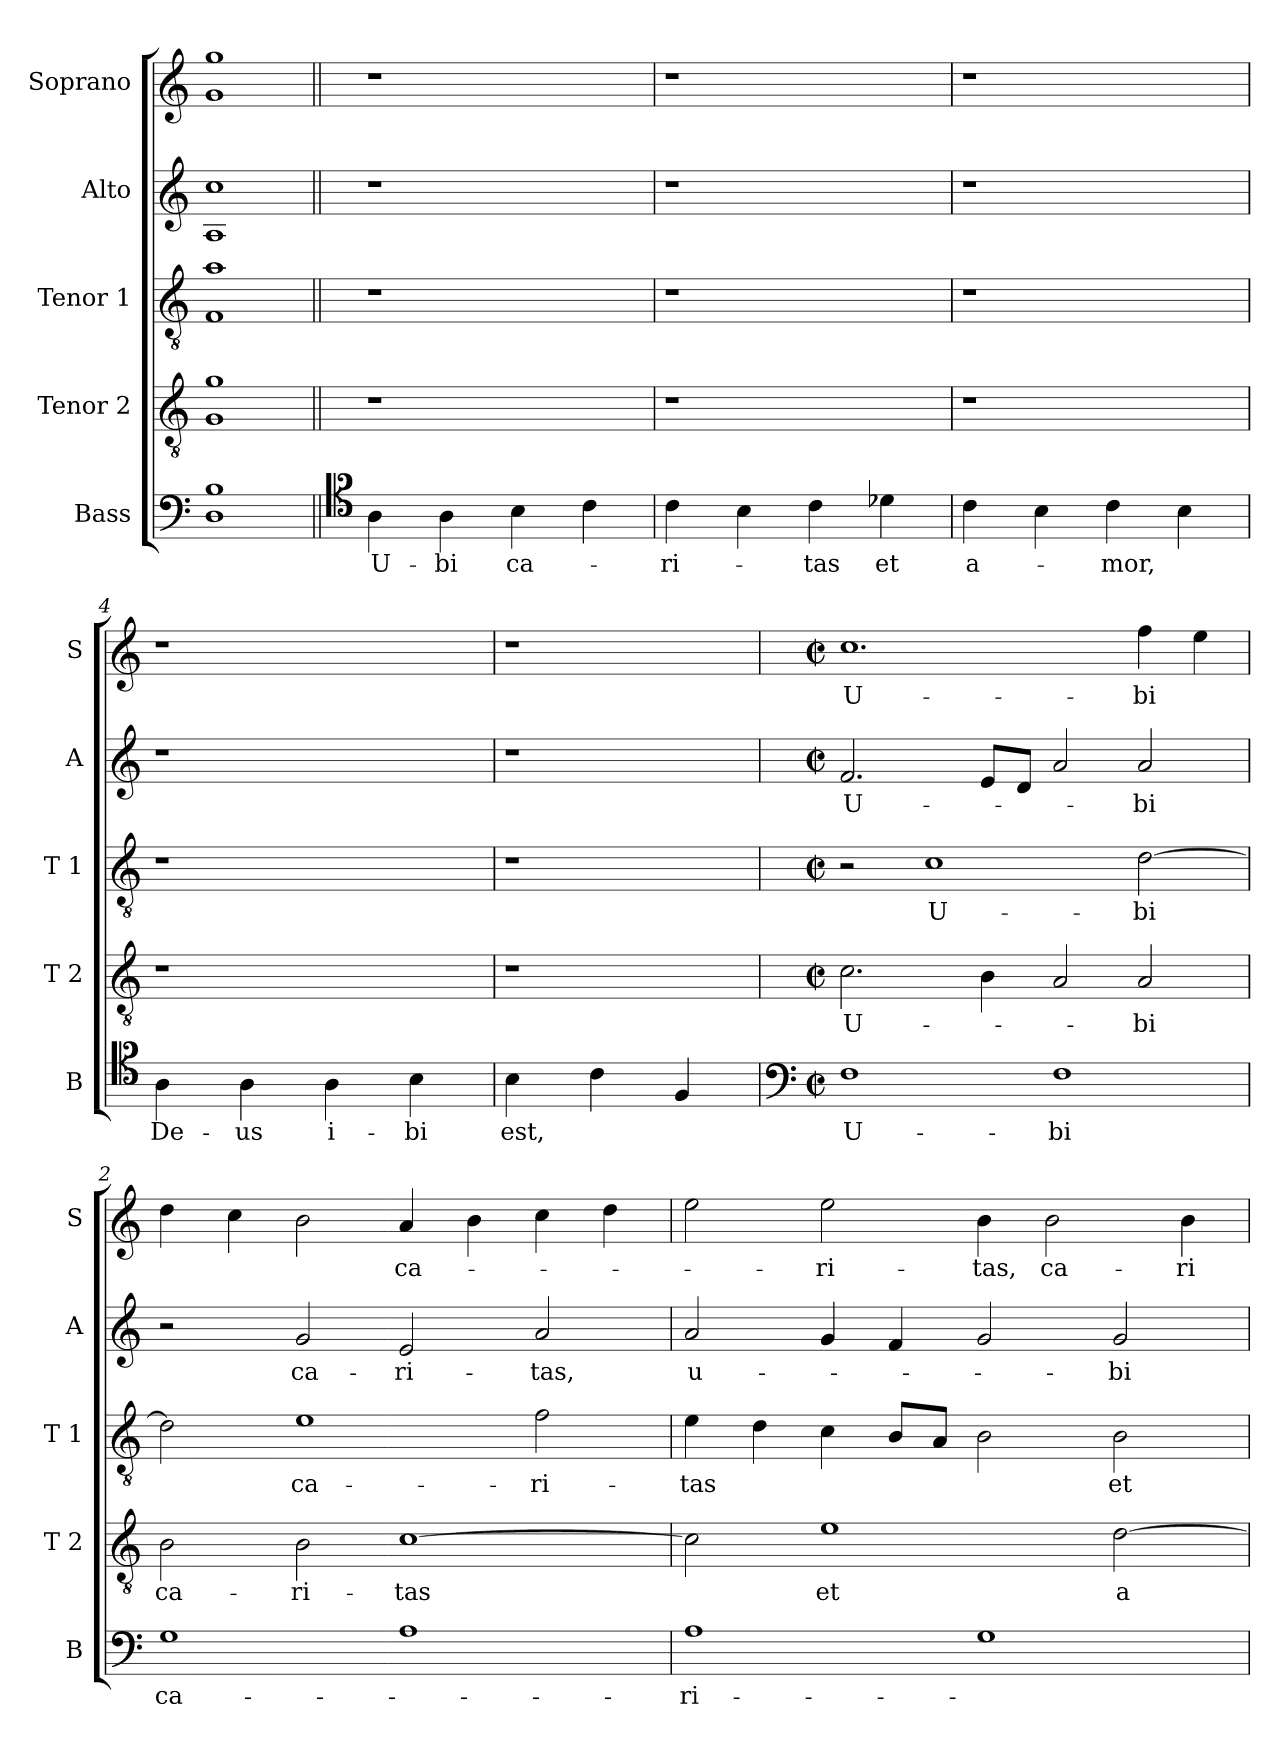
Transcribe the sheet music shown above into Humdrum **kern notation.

**kern	**text	**kern	**text	**kern	**text	**kern	**text	**kern	**text
*part5	*part5	*part4	*part4	*part3	*part3	*part2	*part2	*part1	*part1
*staff5	*staff5	*staff4	*staff4	*staff3	*staff3	*staff2	*staff2	*staff1	*staff1
*I"Bass	*	*I"Tenor 2	*	*I"Tenor 1	*	*I"Alto	*	*I"Soprano	*
*I'B	*	*I'T 2	*	*I'T 1	*	*I'A	*	*I'S	*
*clefF4	*	*clefGv2	*	*clefGv2	*	*clefG2	*	*clefG2	*
*k[]	*	*k[]	*	*k[]	*	*k[]	*	*k[]	*
*C:	*	*C:	*	*C:	*	*C:	*	*C:	*
=	=	=	=	=	=	=	=	=	=
1D 1B	.	1G 1g	.	1F 1a	.	1A 1cc	.	1g 1gg	.
!!LO:LB:g=z
=1X||	=1X||	=1X||	=1X||	=1X||	=1X||	=1X||	=1X||	=1X||	=1X||
*stria4	*	*	*	*	*	*	*	*	*
*clefC5	*	*	*	*	*	*	*	*	*
!LO:N:head=solid	!LO:LY:b	!	!	!	!	!	!	!	!
2F	U-	1r	.	1r	.	1r	.	1r	.
!LO:N:head=solid	!LO:LY:b	!	!	!	!	!	!	!	!
2F	-bi	.	.	.	.	.	.	.	.
!LO:N:head=solid	!LO:LY:b	!	!	!	!	!	!	!	!
2G	ca-	1ryy	.	1ryy	.	1ryy	.	1ryy	.
!LO:N:head=solid	!	!	!	!	!	!	!	!	!
2A	.	.	.	.	.	.	.	.	.
=2X	=2X	=2X	=2X	=2X	=2X	=2X	=2X	=2X	=2X
!LO:N:head=solid	!LO:LY:b	!	!	!	!	!	!	!	!
2A	-ri-	1r	.	1r	.	1r	.	1r	.
!LO:N:head=solid	!	!	!	!	!	!	!	!	!
2G	.	.	.	.	.	.	.	.	.
!LO:N:head=solid	!LO:LY:b	!	!	!	!	!	!	!	!
2A	-tas	1ryy	.	1ryy	.	1ryy	.	1ryy	.
!LO:N:head=solid	!LO:LY:b	!	!	!	!	!	!	!	!
2B-X	et	.	.	.	.	.	.	.	.
=3X	=3X	=3X	=3X	=3X	=3X	=3X	=3X	=3X	=3X
!LO:N:head=solid	!LO:LY:b	!	!	!	!	!	!	!	!
2A	a-	1r	.	1r	.	1r	.	1r	.
!LO:N:head=solid	!	!	!	!	!	!	!	!	!
2G	.	.	.	.	.	.	.	.	.
!LO:N:head=solid	!LO:LY:b	!	!	!	!	!	!	!	!
2A	-mor,	1ryy	.	1ryy	.	1ryy	.	1ryy	.
!LO:N:head=solid	!	!	!	!	!	!	!	!	!
2G	.	.	.	.	.	.	.	.	.
=4X	=4X	=4X	=4X	=4X	=4X	=4X	=4X	=4X	=4X
!LO:N:head=solid	!LO:LY:b	!	!	!	!	!	!	!	!
2F	De-	1r	.	1r	.	1r	.	1r	.
!LO:N:head=solid	!LO:LY:b	!	!	!	!	!	!	!	!
2F	-us	.	.	.	.	.	.	.	.
!LO:N:head=solid	!LO:LY:b	!	!	!	!	!	!	!	!
2F	i-	1ryy	.	1ryy	.	1ryy	.	1ryy	.
!LO:N:head=solid	!LO:LY:b	!	!	!	!	!	!	!	!
2G	-bi	.	.	.	.	.	.	.	.
=5X	=5X	=5X	=5X	=5X	=5X	=5X	=5X	=5X	=5X
!LO:N:head=solid	!LO:LY:b	!	!	!	!	!	!	!	!
2G	est,	1r	.	1r	.	1r	.	1r	.
!LO:N:head=solid	!	!	!	!	!	!	!	!	!
2A	.	.	.	.	.	.	.	.	.
!LO:N:head=solid	!	!	!	!	!	!	!	!	!
2D	.	2ryy	.	2ryy	.	2ryy	.	2ryy	.
!!LO:LB:g=z
=1	=1	=1	=1	=1	=1	=1	=1	=1	=1
*stria5	*	*	*	*	*	*	*	*	*
*clefF4	*	*	*	*	*	*	*	*	*
*M2/2	*	*M2/2	*	*M2/2	*	*M2/2	*	*M2/2	*
*met(c|)	*	*met(c|)	*	*met(c|)	*	*met(c|)	*	*met(c|)	*
!	!LO:LY:b	!	!LO:LY:b	!	!	!	!LO:LY:b	!	!LO:LY:b
1F	U-	2.c\	U-	2r	.	2.f/	U-	1.cc	U-
!	!	!	!	!	!LO:LY:b	!	!	!	!
.	.	.	.	1c	U-	.	.	.	.
.	.	4B\	.	.	.	8e/L	.	.	.
.	.	.	.	.	.	8d/J	.	.	.
!	!LO:LY:b	!	!	!	!	!	!	!	!
1F	-bi	2A/	.	.	.	2a/	.	.	.
!	!	!	!LO:LY:b	!	!LO:LY:b	!	!LO:LY:b	!	!LO:LY:b
.	.	2A/	-bi	[2d\	-bi	2a/	-bi	4ff\	-bi
.	.	.	.	.	.	.	.	4ee\	.
=2	=2	=2	=2	=2	=2	=2	=2	=2	=2
!	!LO:LY:b	!	!LO:LY:b	!	!	!	!	!	!
1G	ca-	2B\	ca-	2d\]	.	2r	.	4dd\	.
.	.	.	.	.	.	.	.	4cc\	.
!	!	!	!LO:LY:b	!	!LO:LY:b	!	!LO:LY:b	!	!
.	.	2B\	-ri-	1e	ca-	2g/	ca-	2b\	.
!	!	!	!LO:LY:b	!	!	!	!LO:LY:b	!	!LO:LY:b
1A	.	[1c	-tas	.	.	2e/	-ri-	4a/	ca-
.	.	.	.	.	.	.	.	4b\	.
!	!	!	!	!	!LO:LY:b	!	!LO:LY:b	!	!
.	.	.	.	2f\	-ri-	2a/	-tas,	4cc\	.
.	.	.	.	.	.	.	.	4dd\	.
=3	=3	=3	=3	=3	=3	=3	=3	=3	=3
!	!LO:LY:b	!	!	!	!LO:LY:b	!	!LO:LY:b	!	!
1A	-ri-	2c\]	.	4e\	-tas	2a/	u-	2ee\	.
.	.	.	.	4d\	.	.	.	.	.
!	!	!	!LO:LY:b	!	!	!	!	!	!LO:LY:b
.	.	1e	et	4c\	.	4g/	.	2ee\	-ri-
.	.	.	.	8B/L	.	4f/	.	.	.
.	.	.	.	8A/J	.	.	.	.	.
!	!	!	!	!	!	!	!	!	!LO:LY:b
1G	.	.	.	2B\	.	2g/	.	4b\	-tas,
!	!	!	!	!	!	!	!	!	!LO:LY:b
.	.	.	.	.	.	.	.	2b\	ca-
!	!	!	!LO:LY:b	!	!LO:LY:b	!	!LO:LY:b	!	!
.	.	[2d\	a-	2B\	et	2g/	-bi	.	.
!	!	!	!	!	!	!	!	!	!LO:LY:b
.	.	.	.	.	.	.	.	4b\	-ri-
=	=	=	=	=	=	=	=	=	=
*-	*-	*-	*-	*-	*-	*-	*-	*-	*-
